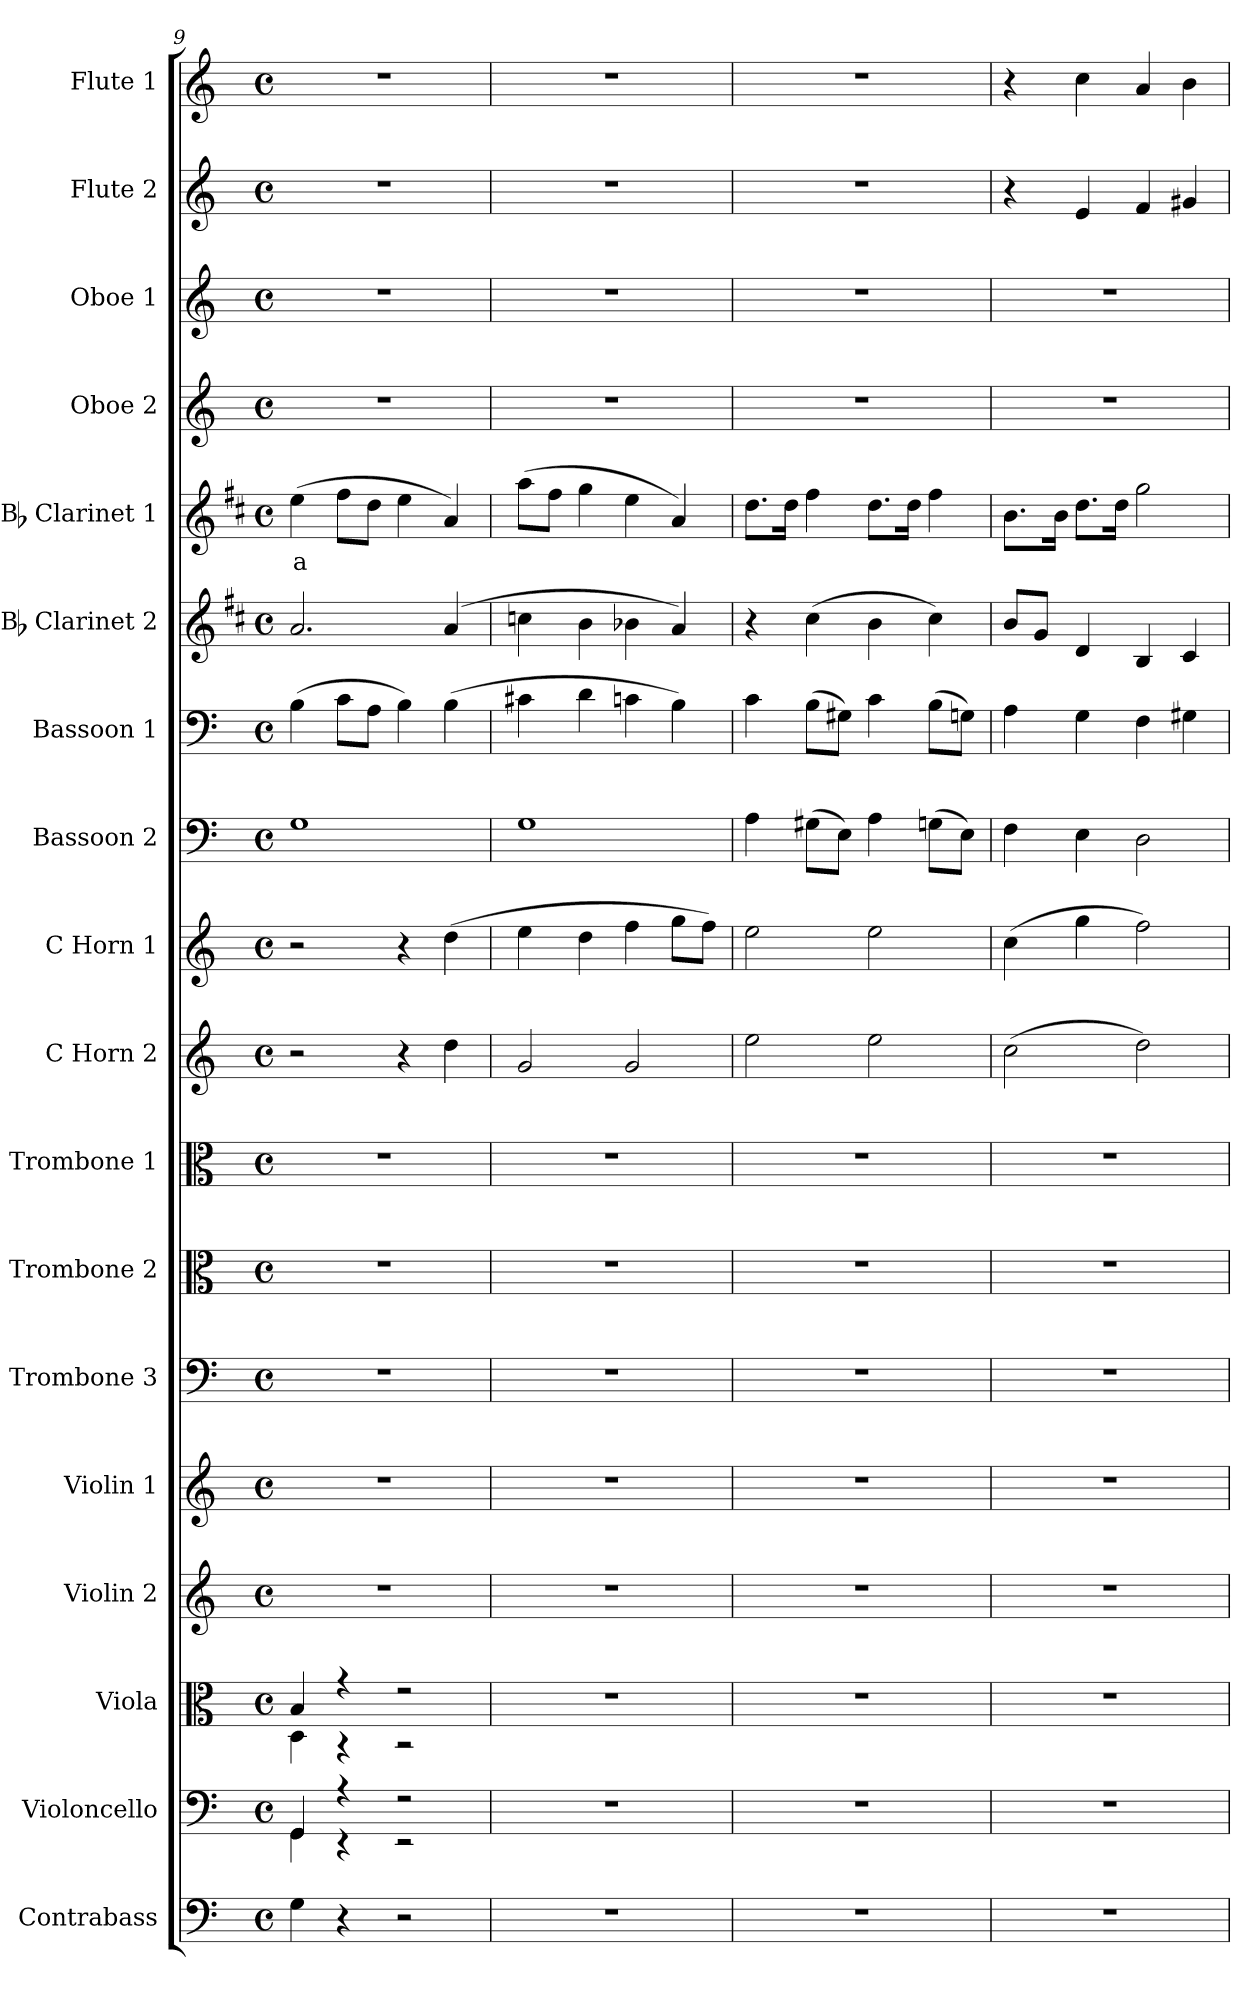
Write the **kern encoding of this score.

**kern	**kern	**kern	**kern	**kern	**kern	**kern	**kern	**kern	**kern	**kern	**kern	**kern	**kern	**text	**kern	**kern	**kern	**kern
*part18	*part17	*part16	*part15	*part14	*part13	*part12	*part11	*part10	*part9	*part8	*part7	*part6	*part5	*part5	*part4	*part3	*part2	*part1
*staff18	*staff17	*staff16	*staff15	*staff14	*staff13	*staff12	*staff11	*staff10	*staff9	*staff8	*staff7	*staff6	*staff5	*staff5	*staff4	*staff3	*staff2	*staff1
*I"Contrabass	*I"Violoncello	*I"Viola	*I"Violin 2	*I"Violin 1	*I"Trombone 3	*I"Trombone 2	*I"Trombone 1	*I"C Horn 2	*I"C Horn 1	*I"Bassoon 2	*I"Bassoon 1	*I"Bb Clarinet 2	*I"Bb Clarinet 1	*	*I"Oboe 2	*I"Oboe 1	*I"Flute 2	*I"Flute 1
*I'Cb	*I'Vc	*I'Vla	*I'Vln 2	*I'Vln 1	*I'Trb 3	*I'Trb 2	*I'Trb 1	*I'Hn 2	*I'Hn 1	*I'Bsn 2	*I'Bsn 1	*I'Cl 2	*I'Cl 1	*	*I'Ob 2	*I'Ob 1	*I'Fl 2	*I'Fl 1
*clefF4	*clefF4	*clefC3	*clefG2	*clefG2	*clefF4	*clefC3	*clefC3	*clefG2	*clefG2	*clefF4	*clefF4	*clefG2	*clefG2	*	*clefG2	*clefG2	*clefG2	*clefG2
*ITrd7c12	*	*	*	*	*	*	*	*ITrd7c12	*ITrd7c12	*	*	*ITrd1c2	*ITrd1c2	*	*	*	*	*
*k[]	*k[]	*k[]	*k[]	*k[]	*k[]	*k[]	*k[]	*k[]	*k[]	*k[]	*k[]	*k[]	*k[]	*	*k[]	*k[]	*k[]	*k[]
*M4/4	*M4/4	*M4/4	*M4/4	*M4/4	*M4/4	*M4/4	*M4/4	*M4/4	*M4/4	*M4/4	*M4/4	*M4/4	*M4/4	*	*M4/4	*M4/4	*M4/4	*M4/4
*met(c)	*met(c)	*met(c)	*met(c)	*met(c)	*met(c)	*met(c)	*met(c)	*met(c)	*met(c)	*met(c)	*met(c)	*met(c)	*met(c)	*	*met(c)	*met(c)	*met(c)	*met(c)
=9	=9	=9	=9	=9	=9	=9	=9	=9	=9	=9	=9	=9	=9	=9	=9	=9	=9	=9
*	*^	*^	*	*	*	*	*	*	*	*	*	*	*	*	*	*	*	*
!	!	!	!	!	!	!	!	!	!	!	!	!	!	!	!	!LO:LY:b:color=#FF0000	!	!	!	!
4GG\	4GG/	4GG\	4B/	4D\	1r	1r	1r	1r	1r	2r	2r	1G	(4B\	2.g/	(4dd\	a	1r	1r	1r	1r
4r	4r	4r	4r	4r	.	.	.	.	.	.	.	.	8c\L	.	8ee\L	.	.	.	.	.
.	.	.	.	.	.	.	.	.	.	.	.	.	8A\J	.	8cc\J	.	.	.	.	.
2r	2r	2r	2r	2r	.	.	.	.	.	4r	4r	.	4B\)	.	4dd\	.	.	.	.	.
.	.	.	.	.	.	.	.	.	.	4d\	(4d\	.	(4B\	(4g/	4g/)	.	.	.	.	.
*	*v	*v	*	*	*	*	*	*	*	*	*	*	*	*	*	*	*	*	*	*
*	*	*v	*v	*	*	*	*	*	*	*	*	*	*	*	*	*	*	*	*
=10	=10	=10	=10	=10	=10	=10	=10	=10	=10	=10	=10	=10	=10	=10	=10	=10	=10	=10
1r	1r	1r	1r	1r	1r	1r	1r	2G/	4e\	1G	4c#X\	4b-X\	(8gg\L	.	1r	1r	1r	1r
.	.	.	.	.	.	.	.	.	.	.	.	.	8ee\J	.	.	.	.	.
.	.	.	.	.	.	.	.	.	4d\	.	4d\	4a\	4ff\	.	.	.	.	.
.	.	.	.	.	.	.	.	2G/	4f\	.	4cn\	4a-X\	4dd\	.	.	.	.	.
.	.	.	.	.	.	.	.	.	8g\L	.	4B\)	4g/)	4g/)	.	.	.	.	.
.	.	.	.	.	.	.	.	.	8f\J)	.	.	.	.	.	.	.	.	.
=11	=11	=11	=11	=11	=11	=11	=11	=11	=11	=11	=11	=11	=11	=11	=11	=11	=11	=11
1r	1r	1r	1r	1r	1r	1r	1r	2e\	2e\	4A\	4c\	4r	8.cc\L	.	1r	1r	1r	1r
.	.	.	.	.	.	.	.	.	.	.	.	.	16cc\Jk	.	.	.	.	.
.	.	.	.	.	.	.	.	.	.	(8G#X\L	(8B\L	(4b\	4ee\	.	.	.	.	.
.	.	.	.	.	.	.	.	.	.	8E\J)	8G#X\J)	.	.	.	.	.	.	.
.	.	.	.	.	.	.	.	2e\	2e\	4A\	4c\	4a\	8.cc\L	.	.	.	.	.
.	.	.	.	.	.	.	.	.	.	.	.	.	16cc\Jk	.	.	.	.	.
.	.	.	.	.	.	.	.	.	.	(8Gn\L	(8B\L	4b\)	4ee\	.	.	.	.	.
.	.	.	.	.	.	.	.	.	.	8E\J)	8Gn\J)	.	.	.	.	.	.	.
=12	=12	=12	=12	=12	=12	=12	=12	=12	=12	=12	=12	=12	=12	=12	=12	=12	=12	=12
1r	1r	1r	1r	1r	1r	1r	1r	(2c\	(4c\	4F\	4A\	8a/L	8.a\L	.	1r	1r	4r	4r
.	.	.	.	.	.	.	.	.	.	.	.	8f/J	.	.	.	.	.	.
.	.	.	.	.	.	.	.	.	.	.	.	.	16a\Jk	.	.	.	.	.
.	.	.	.	.	.	.	.	.	4g\	4E\	4G\	4c/	8.cc\L	.	.	.	4e/	4cc\
.	.	.	.	.	.	.	.	.	.	.	.	.	16cc\Jk	.	.	.	.	.
.	.	.	.	.	.	.	.	2d\)	2f\)	2D\	4F\	4A/	2ff\	.	.	.	4f/	4a/
.	.	.	.	.	.	.	.	.	.	.	4G#X\	4B/	.	.	.	.	4g#X/	4b\
=	=	=	=	=	=	=	=	=	=	=	=	=	=	=	=	=	=	=
*-	*-	*-	*-	*-	*-	*-	*-	*-	*-	*-	*-	*-	*-	*-	*-	*-	*-	*-
